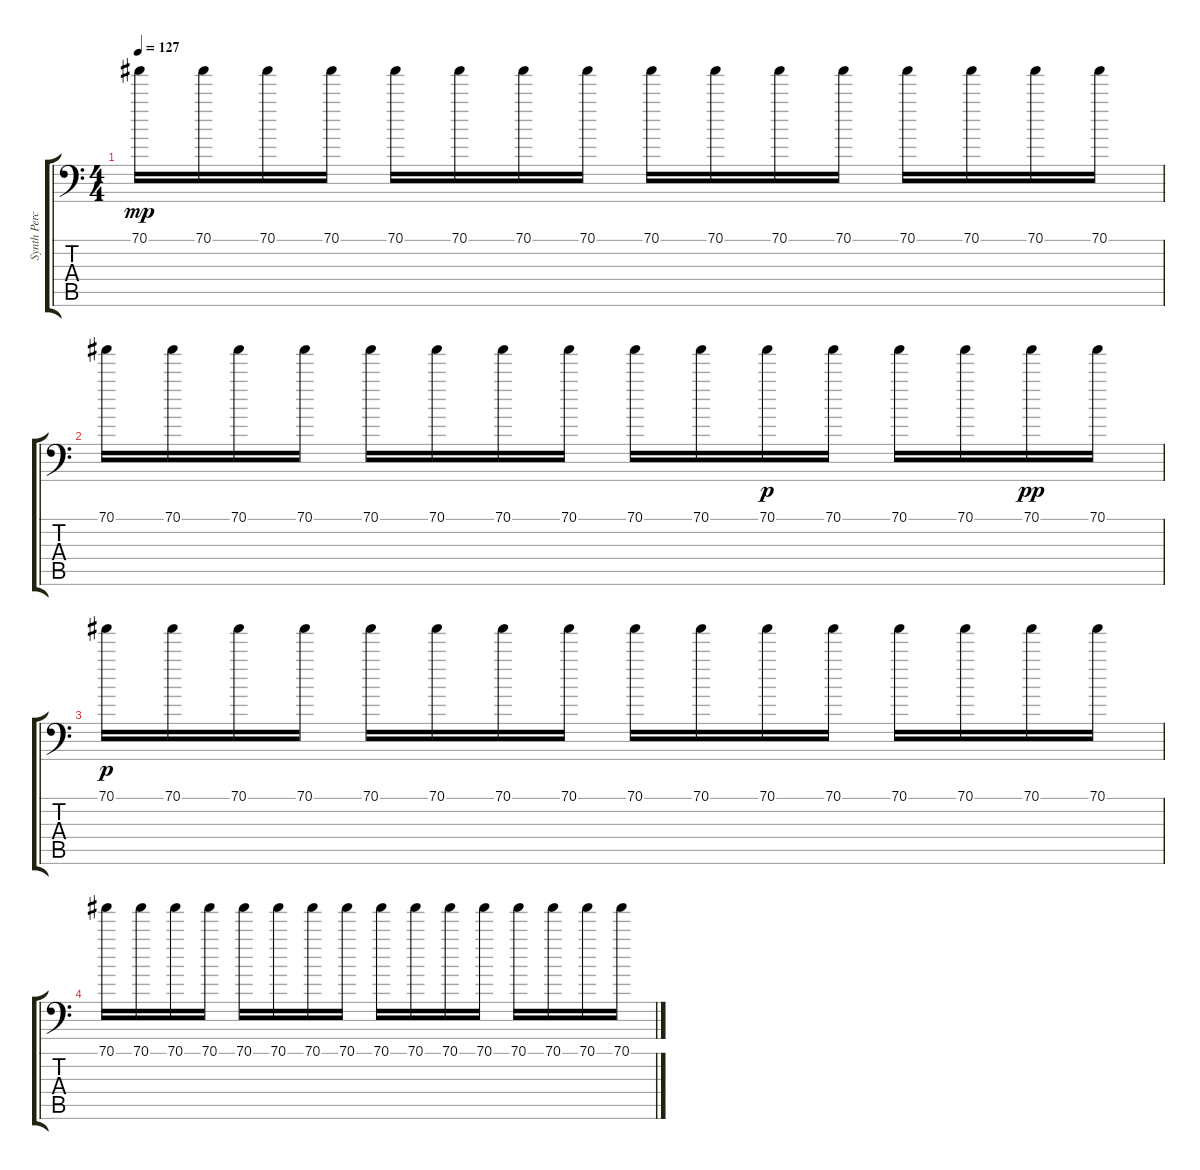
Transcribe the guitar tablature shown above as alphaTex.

\track ("Synth Percussion" "Synth Perc") {instrument acousticgrandpiano}
\staff {score tabs}
\tuning (C-1 C-1 C-1 C-1 C-1 C-1) {hide}
\ts (4 4)
\tempo 127
\clef f4
\ks c
70.1.16{dy mp} 70.1.16 70.1.16 70.1.16 70.1.16 70.1.16 70.1.16 70.1.16 70.1.16 70.1.16 70.1.16 70.1.16 70.1.16 70.1.16 70.1.16 70.1.16 |
70.1.16 70.1.16 70.1.16 70.1.16 70.1.16 70.1.16 70.1.16 70.1.16 70.1.16 70.1.16 70.1.16{dy p} 70.1.16 70.1.16 70.1.16 70.1.16{dy pp} 70.1.16 |
70.1.16{dy p} 70.1.16 70.1.16 70.1.16 70.1.16 70.1.16 70.1.16 70.1.16 70.1.16 70.1.16 70.1.16 70.1.16 70.1.16 70.1.16 70.1.16 70.1.16 |
70.1.16 70.1.16 70.1.16 70.1.16 70.1.16 70.1.16 70.1.16 70.1.16 70.1.16 70.1.16 70.1.16 70.1.16 70.1.16 70.1.16 70.1.16 70.1.16
